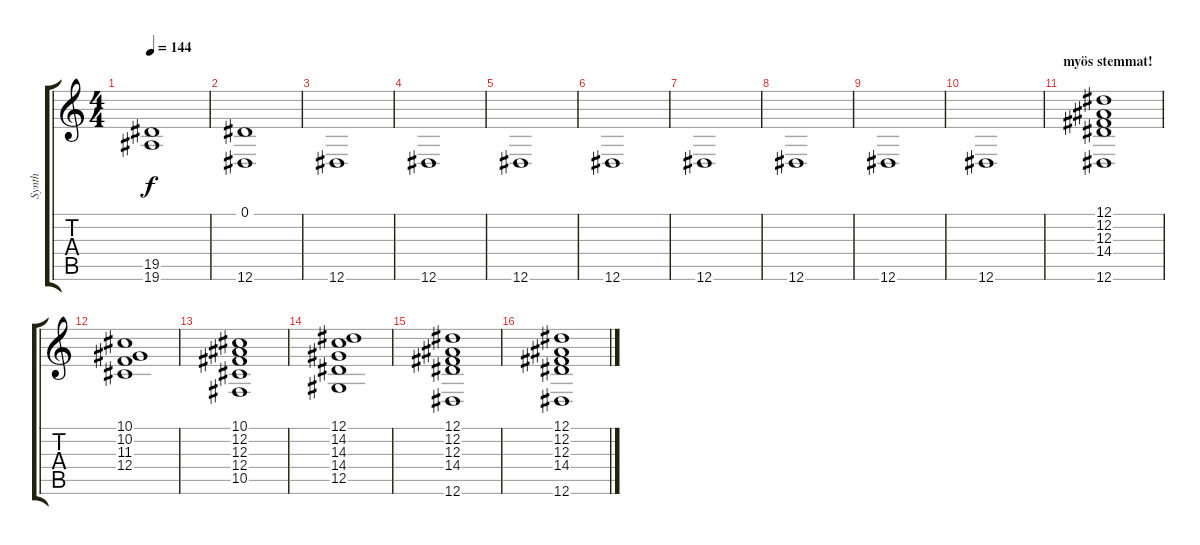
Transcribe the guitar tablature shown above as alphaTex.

\track ("Synth" "Synth") {instrument stringensemble1}
\staff {score tabs}
\tuning (Eb4 Bb3 Gb3 Db3 Ab2 Eb2) {hide}
\ts (4 4)
\tempo 144
\clef g2
\ks c
(19.5 19.6).1{dy f} |
(0.1 12.6).1 |
12.6.1 |
12.6.1 |
12.6.1 |
12.6.1 |
12.6.1 |
12.6.1 |
12.6.1 |
12.6.1 |
\section ("" "myös stemmat!")
(12.1 12.2 12.3 14.4 12.6).1 |
(10.1 10.2 11.3 12.4).1 |
(10.1 12.2 12.3 12.4 10.5).1 |
(12.1 14.2 14.3 14.4 12.5).1 |
(12.1 12.2 12.3 14.4 12.6).1 |
(12.1 12.2 12.3 14.4 12.6).1
